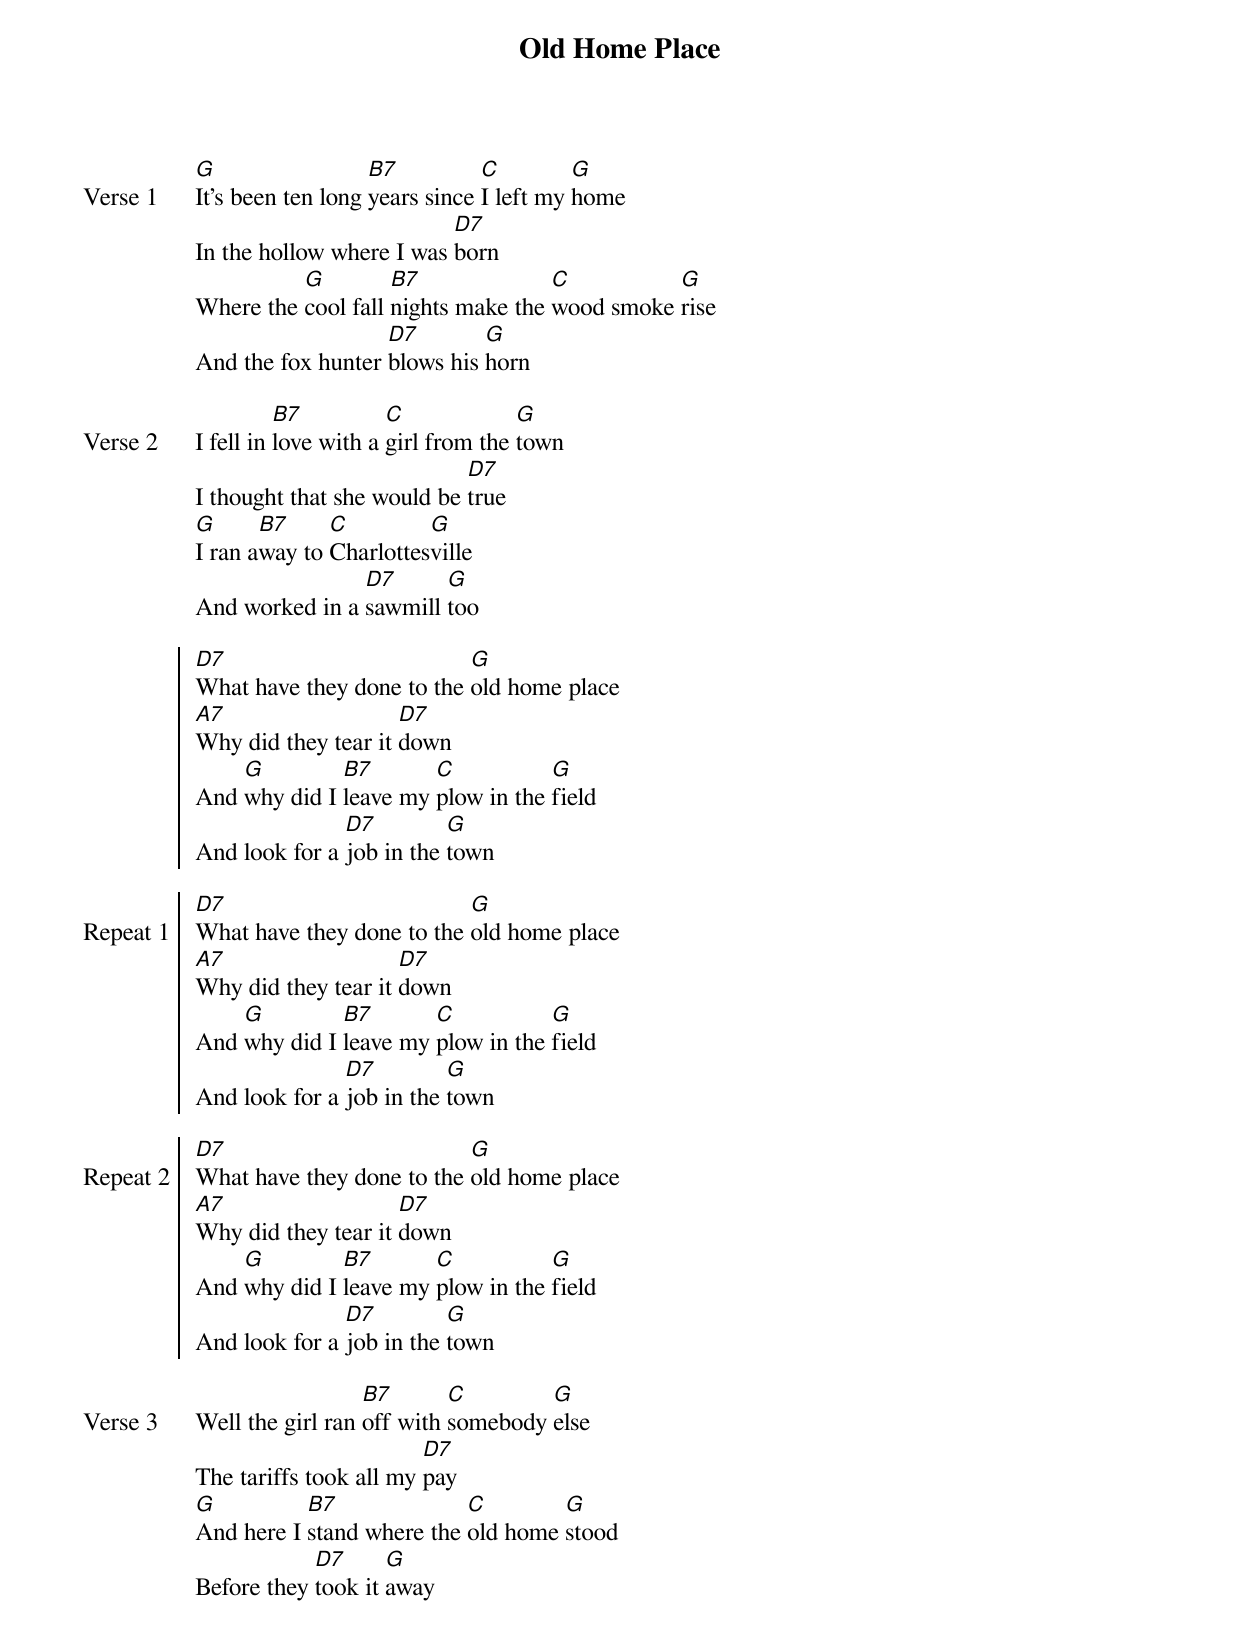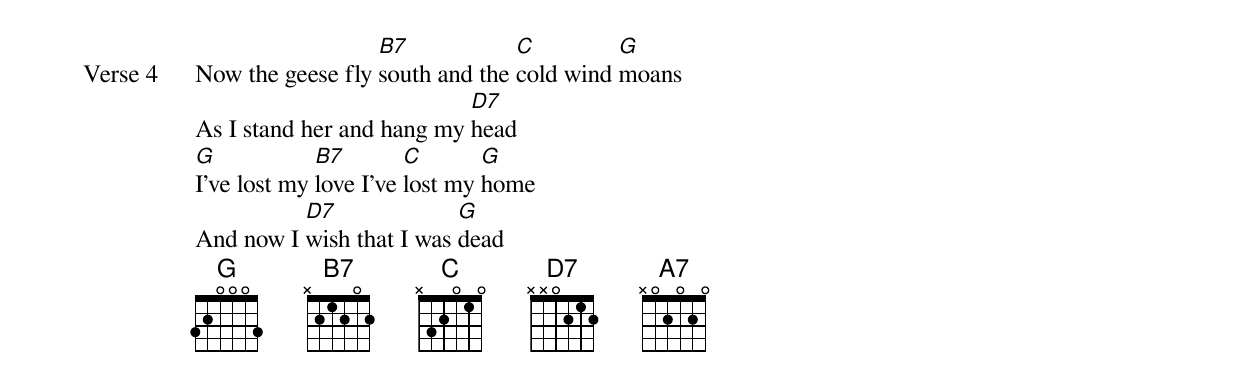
{title: Old Home Place}
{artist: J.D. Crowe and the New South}
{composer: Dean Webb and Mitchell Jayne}

{start_of_verse: Verse 1}
[G]It's been ten long [B7]years since [C]I left my [G]home
In the hollow where I was [D7]born
Where the [G]cool fall [B7]nights make the [C]wood smoke [G]rise
And the fox hunter [D7]blows his [G]horn
{end_of_verse}

{start_of_verse: Verse 2}
I fell in [B7]love with a [C]girl from the [G]town
I thought that she would be [D7]true
[G]I ran a[B7]way to [C]Charlottes[G]ville
And worked in a [D7]sawmill [G]too
{end_of_verse}

{start_of_chorus}
[D7]What have they done to the [G]old home place
[A7]Why did they tear it [D7]down
And [G]why did I [B7]leave my [C]plow in the [G]field
And look for a [D7]job in the [G]town
{end_of_chorus}

{start_of_chorus: Repeat 1}
[D7]What have they done to the [G]old home place
[A7]Why did they tear it [D7]down
And [G]why did I [B7]leave my [C]plow in the [G]field
And look for a [D7]job in the [G]town
{end_of_chorus}

{start_of_chorus: Repeat 2}
[D7]What have they done to the [G]old home place
[A7]Why did they tear it [D7]down
And [G]why did I [B7]leave my [C]plow in the [G]field
And look for a [D7]job in the [G]town
{end_of_chorus}

{start_of_verse: Verse 3}
Well the girl ran [B7]off with [C]somebody [G]else
The tariffs took all my [D7]pay
[G]And here I [B7]stand where the [C]old home [G]stood
Before they [D7]took it [G]away
{end_of_verse}

{start_of_verse: Verse 4}
Now the geese fly [B7]south and the [C]cold wind [G]moans
As I stand her and hang my [D7]head
[G]I've lost my [B7]love I've [C]lost my [G]home
And now I [D7]wish that I was [G]dead
{end_of_verse}
